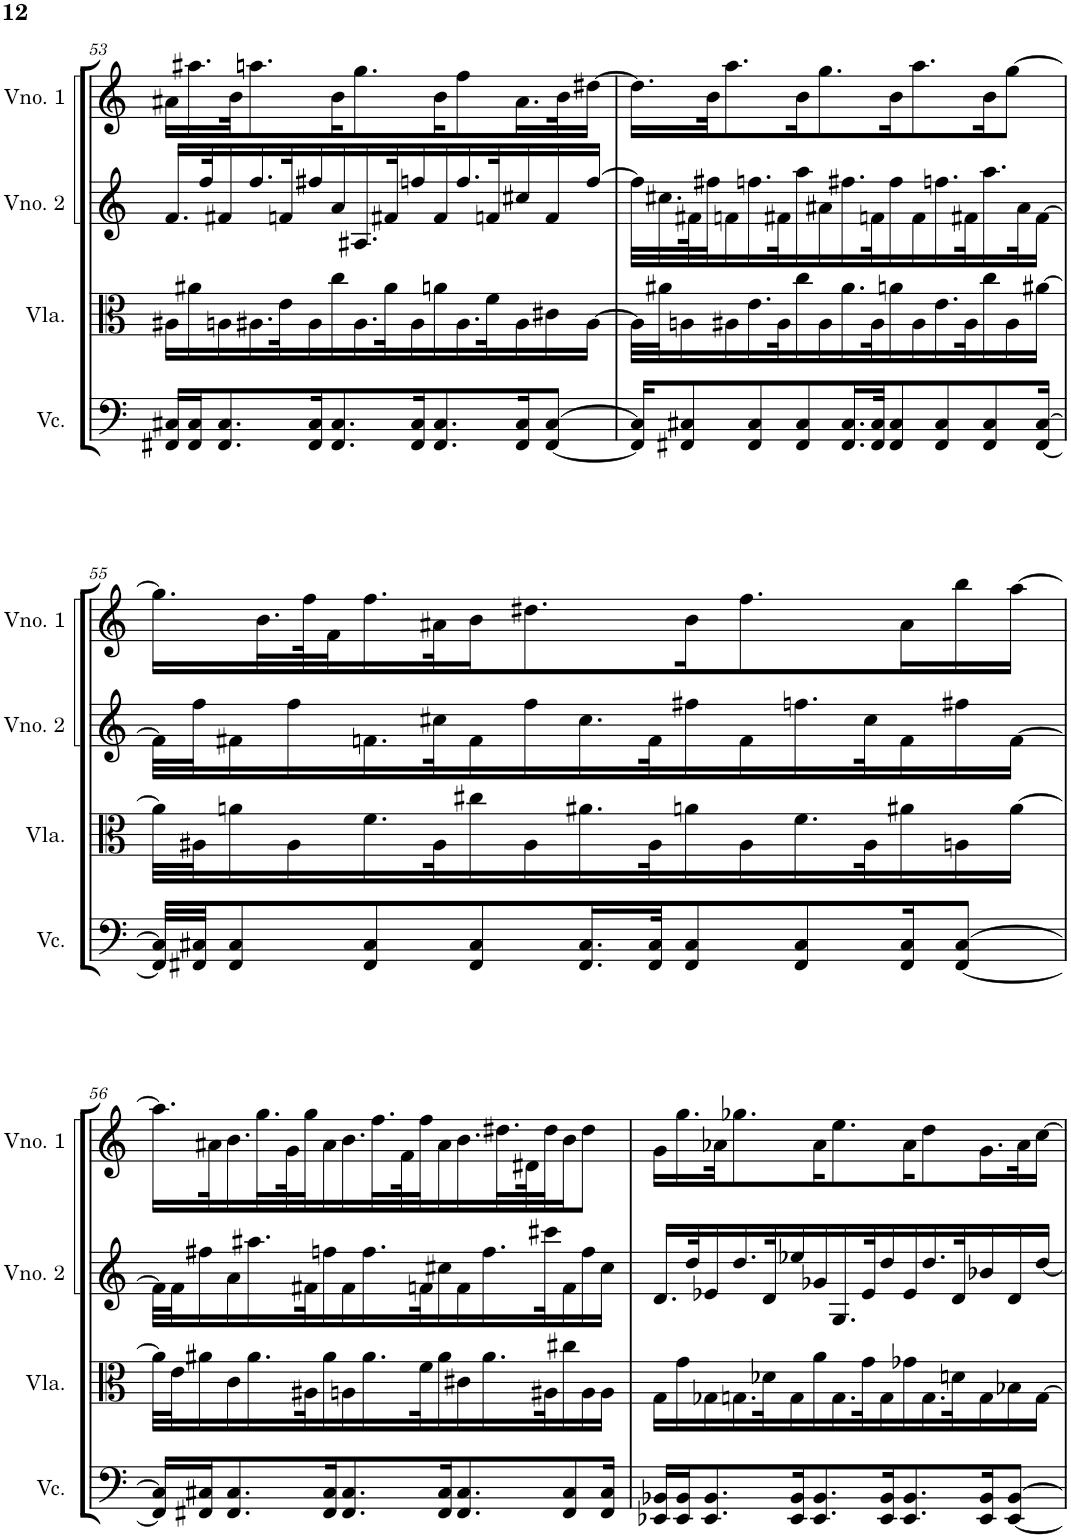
**kern	**kern	**kern	**kern
*part4	*part3	*part2	*part1
*staff4	*staff3	*staff2	*staff1
*I"Violoncelo	*I"Viola	*I"Violino 2	*I"Violino 1
*I'Vc.	*I'Vla.	*I'Vno. 2	*I'Vno. 1
!!LO:PB:g=z
*clefF4	*clefC3	*clefG2	*clefG2
*k[]	*k[]	*k[]	*k[]
*M4/4	*M4/4	*M4/4	*M4/4
=53	=53	=53	=53
16FF#X/ 16C#X/LL	16A#X\LL	16.f/LL	16a#X\LL
16FF#/ 16C#/J	16a#X\	.	16.aa#X\
.	.	32ff/K	.
8.FF#/ 8.C#/	16An\	16f#X/	.
.	.	.	32b\JK
.	16.A#X\	16.ff/	8.aan\
.	32e\K	32fn/K	.
16FF#/ 16C#/K	16A#\	16ff#X/	.
8.FF#/ 8.C#/	16cc\	16a/	16b\K
.	16.A#\	16.A#X/	8.gg\
.	32a#\K	32f#X/K	.
16FF#/ 16C#/K	16A#\	16ffn/	.
8.FF#/ 8.C#/	16an\	16f#/	16b\K
.	16.A#\	16.ff/	8ff\
.	32f\K	32fn/K	.
16FF#/ 16C#/K	16A#\	16cc#X/	16.a#\L
[8FF#/ [8C#/J	16c#X\	16f/	.
.	.	.	32b\K
.	[16A#\JJ	[16ff/JJ	[16dd#X\JJ
=54	=54	=54	=54
16FF#/] 16C#/]KL	32A#\LLL]	32ff\LLL]	16.dd#\LL]
.	32a#X\J	32.cc#X\	.
8FF#X/ 8C#X/	16An\	.	.
.	.	64f#X\K	.
.	.	32ff#X\J	32b\JK
.	16A#X\	16fn\	8.aa\
8FF#/ 8C#/	16.e\	16.ffn\	.
.	32A#\K	32f#X\K	.
8FF#/ 8C#/	16cc\	16aa\	16b\K
.	16A#\	16a#X\	8.gg\
16.FF#/ 16.C#/L	16.a#\	16.ff#X\	.
32FF#/ 32C#/JK	32A#\K	32fn\K	.
8FF#/ 8C#/	16an\	16ff#\	16b\K
.	16A#\	16f\	8.aa\
8FF#/ 8C#/	16.e\	16.ffn\	.
.	32A#\K	32f#X\K	.
8FF#/ 8C#/	16cc\	16.aa\	16b\K
.	16A#\	.	[8gg\J
.	.	32a#\K	.
[16FF#/ [16C#/Jk	[16a#X\JJ	[16f#\JJ	.
!!LO:LB:g=z
=55	=55	=55	=55
32FF#/] 32C#/]LLL	32a#\LLL]	32f#\LLL]	16.gg\LL]
32FF#X/ 32C#X/JJ	32A#X\J	32ff\J	.
8FF#/ 8C#/	16an\	16f#X\	.
.	.	.	32.b\L
.	16A#\	16ff\	.
.	.	.	64ff\K
.	.	.	32f\J
8FF#/ 8C#/	16.f\	16.fn\	16.ff\
.	32A#\K	32cc#X\K	32a#X\K
8FF#/ 8C#/	16cc#X\	16f\	16b\J
.	16A#\	16ff\	8.dd#X\
16.FF#/ 16.C#/L	16.a#X\	16.cc#\	.
32FF#/ 32C#/JK	32A#\K	32f\K	.
8FF#/ 8C#/	16an\	16ff#X\	16b\K
.	16A#\	16f\	8.ff\
8FF#/ 8C#/	16.f\	16.ffn\	.
.	32A#\K	32cc#\K	.
16FF#/ 16C#/K	16a#X\	16f\	16a#\L
[8FF#/ [8C#/J	16An\	16ff#X\	16bb\
.	[16a#\JJ	[16f\JJ	[16aa\JJ
!!LO:LB:g=z
=56	=56	=56	=56
16FF#/] 16C#/]LL	32a#\LLL]	32f\LLL]	16.aa\LL]
.	32e\J	32f\J	.
16FF#X/ 16C#X/J	16a#X\	16ff#X\	.
.	.	.	32a#X\K
8.FF#/ 8.C#/	16c\	16a\	16.b\
.	16.a#\	16.aa#X\	.
.	.	.	32.gg\L
.	.	.	64g\K
.	32A#X\K	32f#X\K	32gg\J
16FF#/ 16C#/K	16a#\	16ffn\	16a#\
8.FF#/ 8.C#/	16An\	16f#\	16.b\
.	16.a#\	16.ff\	.
.	.	.	32.ff\L
.	.	.	64f\K
.	32f\K	32fn\K	32ff\J
16FF#/ 16C#/K	16a#\	16cc#X\	16a#\
8.FF#/ 8.C#/	16c#X\	16f\	16.b\
.	16.a#\	16.ff\	.
.	.	.	32.dd#X\L
.	.	.	64d#X\K
.	32A#X\K	32ccc#X\K	32dd#\J
8FF#/ 8C#/	16cc#X\	16f\	16b\J
.	16A#\	16ff\	8dd#\J
16FF#/ 16C#/Jk	16A#\JJ	16cc#\JJ	.
=57	=57	=57	=57
16EE-X/ 16BB-X/LL	16G\LL	16.d/LL	16g\LL
16EE-/ 16BB-/J	16g\	.	16.gg\
.	.	32dd/K	.
8.EE-/ 8.BB-/	16G-X\	16e-X/	.
.	.	.	32a-X\JK
.	16.Gn\	16.dd/	8.gg-X\
.	32d-X\K	32d/K	.
16EE-/ 16BB-/K	16G\	16ee-X/	.
8.EE-/ 8.BB-/	16a\	16g-X/	16a-\K
.	16.G\	16.G/	8.ee\
.	32g\K	32e-/K	.
16EE-/ 16BB-/K	16G\	16dd/	.
8.EE-/ 8.BB-/	16g-X\	16e-/	16a-\K
.	16.G\	16.dd/	8dd\
.	32dn\K	32d/K	.
16EE-/ 16BB-/K	16G\	16b-X/	16.g\L
[8EE-/ [8BB-/J	16B-X\	16d/	.
.	.	.	32a-\K
.	[16G\JJ	[16dd/JJ	[16cc\JJ
=	=	=	=
*-	*-	*-	*-
